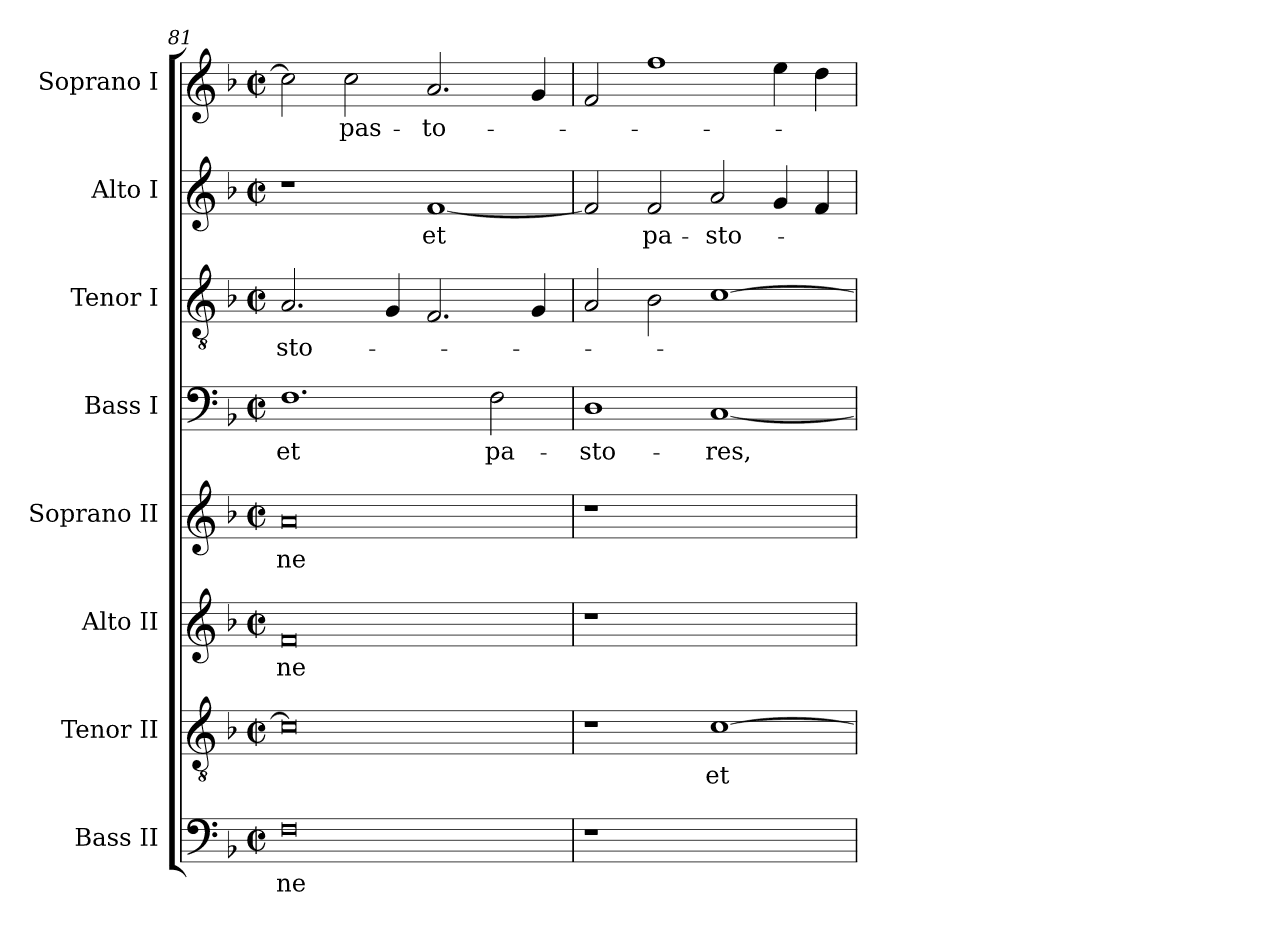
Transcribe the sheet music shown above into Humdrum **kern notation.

**kern	**text	**kern	**text	**kern	**text	**kern	**text	**kern	**text	**kern	**text	**kern	**text	**kern	**text
*part8	*part8	*part7	*part7	*part6	*part6	*part5	*part5	*part4	*part4	*part3	*part3	*part2	*part2	*part1	*part1
*staff8	*staff8	*staff7	*staff7	*staff6	*staff6	*staff5	*staff5	*staff4	*staff4	*staff3	*staff3	*staff2	*staff2	*staff1	*staff1
*I"Bass II	*	*I"Tenor II	*	*I"Alto II	*	*I"Soprano II	*	*I"Bass I	*	*I"Tenor I	*	*I"Alto I	*	*I"Soprano I	*
*I'B. II	*	*I'T. II	*	*I'A. II	*	*	*	*I'B. I	*	*I'T. I	*	*I'A. I	*	*	*
*clefF4	*	*clefGv2	*	*clefG2	*	*clefG2	*	*clefF4	*	*clefGv2	*	*clefG2	*	*clefG2	*
*	*	*ITrd7c12	*	*	*	*	*	*	*	*ITrd7c12	*	*	*	*	*
*k[b-]	*	*k[b-]	*	*k[b-]	*	*k[b-]	*	*k[b-]	*	*k[b-]	*	*k[b-]	*	*k[b-]	*
*F:	*	*F:	*	*F:	*	*F:	*	*F:	*	*F:	*	*F:	*	*F:	*
*M2/2	*	*M2/2	*	*M2/2	*	*M2/2	*	*M2/2	*	*M2/2	*	*M2/2	*	*M2/2	*
*met(c|)	*	*met(c|)	*	*met(c|)	*	*met(c|)	*	*met(c|)	*	*met(c|)	*	*met(c|)	*	*met(c|)	*
=81	=81	=81	=81	=81	=81	=81	=81	=81	=81	=81	=81	=81	=81	=81	=81
!	!LO:LY:b:color=#000000	!	!	!	!	!	!	!	!	!	!	!	!	!	!
!	!	!	!	!	!LO:LY:b:color=#000000	!	!	!	!	!	!	!	!	!	!
!	!	!	!	!	!	!	!LO:LY:b:color=#000000	!	!	!	!	!	!	!	!
!	!	!	!	!	!	!	!	!	!LO:LY:b:color=#000000	!	!	!	!	!	!
!	!	!	!	!	!	!	!	!	!	!	!LO:LY:b:color=#000000	!	!	!	!
0Fi	-ne	0Ci]	.	0fi	-ne	0ai	-ne	1.Fi	et	2.AAi/	-sto-	1r	.	2cci\]	.
!	!	!	!	!	!	!	!	!	!	!	!	!	!	!	!LO:LY:b:color=#000000
.	.	.	.	.	.	.	.	.	.	.	.	.	.	2cci\	pas-
.	.	.	.	.	.	.	.	.	.	4GGi/	.	.	.	.	.
!	!	!	!	!	!	!	!	!	!	!	!	!	!LO:LY:b:color=#000000	!	!
!	!	!	!	!	!	!	!	!	!	!	!	!	!	!	!LO:LY:b:color=#000000
.	.	.	.	.	.	.	.	.	.	2.FFi/	.	[<1fi	et	2.ai/	-to-
!	!	!	!	!	!	!	!	!	!LO:LY:b:color=#000000	!	!	!	!	!	!
.	.	.	.	.	.	.	.	2Fi\	pa-	.	.	.	.	.	.
.	.	.	.	.	.	.	.	.	.	4GGi/	.	.	.	4gi/	.
=82	=82	=82	=82	=82	=82	=82	=82	=82	=82	=82	=82	=82	=82	=82	=82
!LO:N:vis=1	!	!	!	!LO:N:vis=1	!	!LO:N:vis=1	!	!	!	!	!	!	!	!	!
!	!	!	!	!	!	!	!	!	!LO:LY:b:color=#000000	!	!	!	!	!	!
1r	.	1r	.	1r	.	1r	.	1Di	-sto-	2AAi/	.	2fi/]	.	2fi/	.
!	!	!	!	!	!	!	!	!	!	!	!	!	!LO:LY:b:color=#000000	!	!
.	.	.	.	.	.	.	.	.	.	2BB-i\	.	2fi/	pa-	1ffi	.
!	!	!	!LO:LY:b:color=#000000	!	!	!	!	!	!	!	!	!	!	!	!
!	!	!	!	!	!	!	!	!	!LO:LY:b:color=#000000	!	!	!	!	!	!
!	!	!	!	!	!	!	!	!	!	!	!	!	!LO:LY:b:color=#000000	!	!
1ryy	.	[>1Ci	et	1ryy	.	1ryy	.	[<1Ci	-res,	[>1Ci	.	2ai/	-sto-	.	.
.	.	.	.	.	.	.	.	.	.	.	.	4gi/	.	4eei\	.
.	.	.	.	.	.	.	.	.	.	.	.	4fi/	.	4ddi\	.
=	=	=	=	=	=	=	=	=	=	=	=	=	=	=	=
*-	*-	*-	*-	*-	*-	*-	*-	*-	*-	*-	*-	*-	*-	*-	*-
